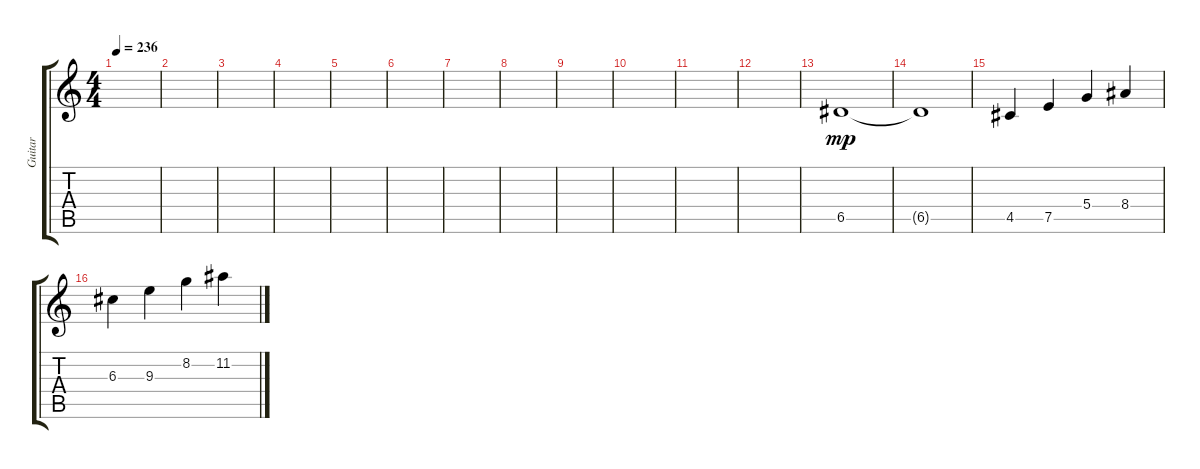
\track ("Guitar" "Guitar") {instrument overdrivenguitar}
\staff {score tabs}
\tuning (E4 B3 G3 D3 A2 D2) {hide}
\ts (4 4)
\tempo 236
\clef g2
\ks c
|
|
|
|
|
|
|
|
|
|
|
|
6.5.1{dy mp} |
6.5{t}.1 |
4.5.4 7.5.4 5.4.4 8.4.4 |
6.3.4 9.3.4 8.2.4 11.2.4
